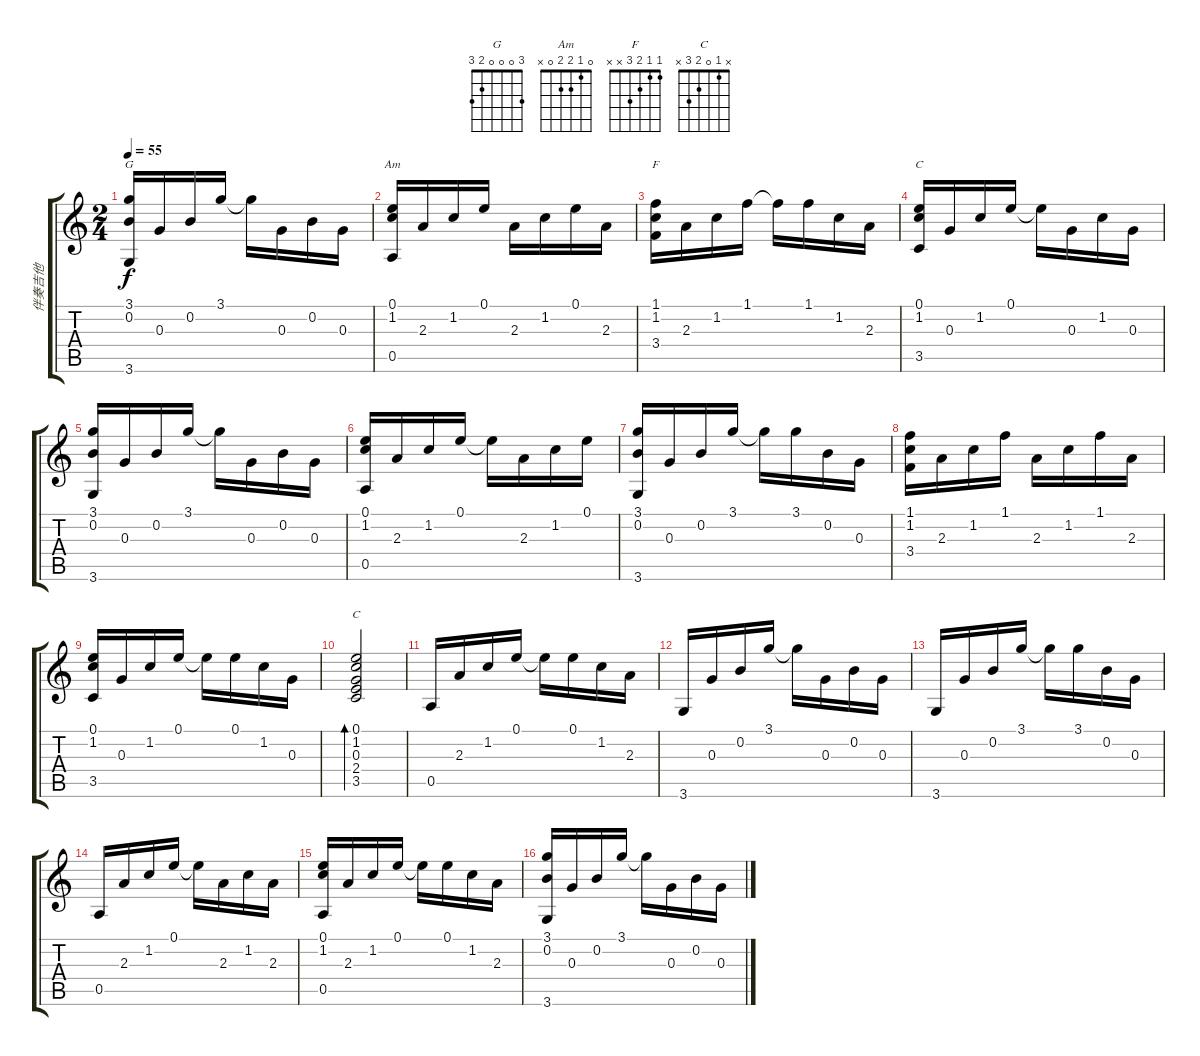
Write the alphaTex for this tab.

\track ("伴奏吉他" "伴奏吉他") {instrument acousticguitarnylon}
\staff {score tabs}
\tuning (E4 B3 G3 D3 A2 E2) {hide}
\chord ("G" 3 0 0 0 2 3)
\chord ("Am" 0 1 2 2 0 x)
\chord ("F" 1 1 2 3 x x)
\chord ("C" 0 1 0 2 3 x)
\chord ("C" x 1 0 2 3 x)
\ts (2 4)
\tempo 55
\clef g2
\ks c
(3.1 0.2 3.6).16{ch "G" dy f} 0.3.16 0.2.16 3.1.16 3.1{t}.16 0.3.16 0.2.16 0.3.16 |
(0.1 1.2 0.5).16{ch "Am"} 2.3.16 1.2.16 0.1.16 2.3.16 1.2.16 0.1.16 2.3.16 |
(1.1 1.2 3.4).16{ch "F"} 2.3.16 1.2.16 1.1.16 1.1{t}.16 1.1.16 1.2.16 2.3.16 |
(0.1 1.2 3.5).16{ch "C"} 0.3.16 1.2.16 0.1.16 0.1{t}.16 0.3.16 1.2.16 0.3.16 |
(3.1 0.2 3.6).16 0.3.16 0.2.16 3.1.16 3.1{t}.16 0.3.16 0.2.16 0.3.16 |
(0.1 1.2 0.5).16 2.3.16 1.2.16 0.1.16 0.1{t}.16 2.3.16 1.2.16 0.1.16 |
(3.1 0.2 3.6).16 0.3.16 0.2.16 3.1.16 3.1{t}.16 3.1.16 0.2.16 0.3.16 |
(1.1 1.2 3.4).16 2.3.16 1.2.16 1.1.16 2.3.16 1.2.16 1.1.16 2.3.16 |
(0.1 1.2 3.5).16 0.3.16 1.2.16 0.1.16 0.1{t}.16 0.1.16 1.2.16 0.3.16 |
(0.1 1.2 0.3 2.4 3.5).2{bd 60 ch "C"} |
0.5.16 2.3.16 1.2.16 0.1.16 0.1{t}.16 0.1.16 1.2.16 2.3.16 |
3.6.16 0.3.16 0.2.16 3.1.16 3.1{t}.16 0.3.16 0.2.16 0.3.16 |
3.6.16 0.3.16 0.2.16 3.1.16 3.1{t}.16 3.1.16 0.2.16 0.3.16 |
0.5.16 2.3.16 1.2.16 0.1.16 0.1{t}.16 2.3.16 1.2.16 2.3.16 |
(0.1 1.2 0.5).16 2.3.16 1.2.16 0.1.16 0.1{t}.16 0.1.16 1.2.16 2.3.16 |
(3.1 0.2 3.6).16 0.3.16 0.2.16 3.1.16 3.1{t}.16 0.3.16 0.2.16 0.3.16
